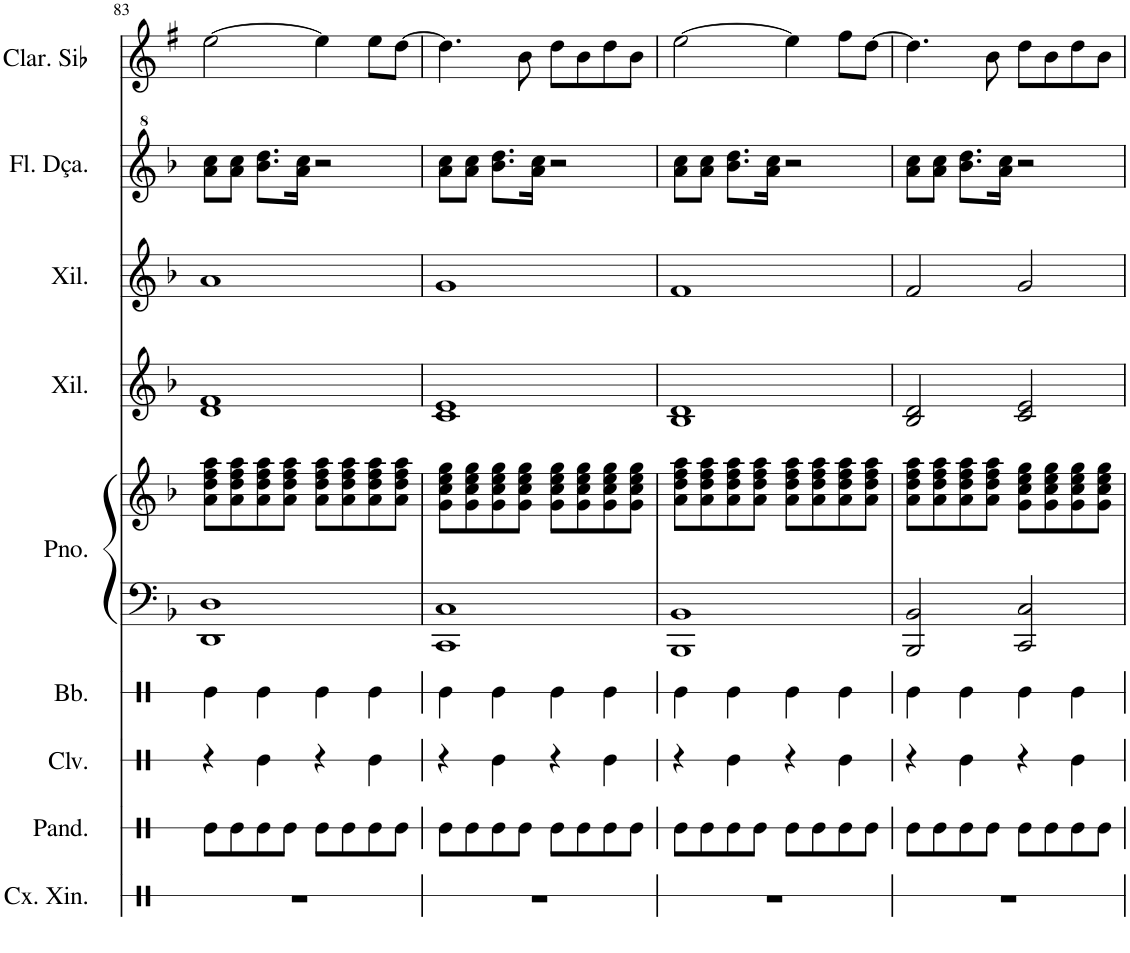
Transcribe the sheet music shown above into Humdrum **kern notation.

**kern	**kern	**kern	**kern	**kern	**kern	**kern	**kern	**kern	**kern
*part9	*part8	*part7	*part6	*part5	*part5	*part4	*part3	*part2	*part1
*staff10	*staff9	*staff8	*staff7	*staff6	*staff5	*staff4	*staff3	*staff2	*staff1
*I"Caixa xinesa	*I"Pandereta	*I"Claves	*I"Bombo	*I"Piano	*	*I"Xilòfon	*I"Xilòfon	*I"Flauta dolça	*I"Clarinette en Sib
*I'Cx. Xin.	*I'Pand.	*I'Clv.	*I'Bb.	*I'Pno.	*	*I'Xil.	*I'Xil.	*I'Fl. Dça.	*I'Clar. Sib
!!LO:PB:g=z
*clefX	*clefX	*clefX	*clefX	*clefF4	*clefG2	*clefG2	*clefG2	*clefG^2	*clefG2
*	*	*	*	*	*	*Trd-7c-12	*Trd-7c-12	*	*Trd1c2
*k[]	*k[]	*k[]	*k[]	*k[b-]	*k[b-]	*k[b-]	*k[b-]	*k[b-]	*k[f#]
*M4/4	*M4/4	*M4/4	*M4/4	*M4/4	*M4/4	*M4/4	*M4/4	*M4/4	*M4/4
=83	=83	=83	=83	=83	=83	=83	=83	=83	=83
1r	8Re\L	4r	4Re\	1DD 1D	8a\ 8dd\ 8ff\ 8aa\L	1d 1f	1a	8aa\ 8ccc\L	[2ee\
.	8Re\	.	.	.	8a\ 8dd\ 8ff\ 8aa\	.	.	8aa\ 8ccc\J	.
.	8Re\	4Re\	4Re\	.	8a\ 8dd\ 8ff\ 8aa\	.	.	8.bb-\ 8.ddd\L	.
.	8Re\J	.	.	.	8a\ 8dd\ 8ff\ 8aa\J	.	.	.	.
.	.	.	.	.	.	.	.	16aa\ 16ccc\Jk	.
.	8Re\L	4r	4Re\	.	8a\ 8dd\ 8ff\ 8aa\L	.	.	2r	4ee\]
.	8Re\	.	.	.	8a\ 8dd\ 8ff\ 8aa\	.	.	.	.
.	8Re\	4Re\	4Re\	.	8a\ 8dd\ 8ff\ 8aa\	.	.	.	8ee\L
.	8Re\J	.	.	.	8a\ 8dd\ 8ff\ 8aa\J	.	.	.	[8dd\J
=84	=84	=84	=84	=84	=84	=84	=84	=84	=84
1r	8Re\L	4r	4Re\	1CC 1C	8g\ 8cc\ 8ee\ 8gg\L	1c 1e	1g	8aa\ 8ccc\L	4.dd\]
.	8Re\	.	.	.	8g\ 8cc\ 8ee\ 8gg\	.	.	8aa\ 8ccc\J	.
.	8Re\	4Re\	4Re\	.	8g\ 8cc\ 8ee\ 8gg\	.	.	8.bb-\ 8.ddd\L	.
.	8Re\J	.	.	.	8g\ 8cc\ 8ee\ 8gg\J	.	.	.	8b\
.	.	.	.	.	.	.	.	16aa\ 16ccc\Jk	.
.	8Re\L	4r	4Re\	.	8g\ 8cc\ 8ee\ 8gg\L	.	.	2r	8dd\L
.	8Re\	.	.	.	8g\ 8cc\ 8ee\ 8gg\	.	.	.	8b\
.	8Re\	4Re\	4Re\	.	8g\ 8cc\ 8ee\ 8gg\	.	.	.	8dd\
.	8Re\J	.	.	.	8g\ 8cc\ 8ee\ 8gg\J	.	.	.	8b\J
=85	=85	=85	=85	=85	=85	=85	=85	=85	=85
1r	8Re\L	4r	4Re\	1BBB- 1BB-	8a\ 8dd\ 8ff\ 8aa\L	1B- 1d	1f	8aa\ 8ccc\L	[2ee\
.	8Re\	.	.	.	8a\ 8dd\ 8ff\ 8aa\	.	.	8aa\ 8ccc\J	.
.	8Re\	4Re\	4Re\	.	8a\ 8dd\ 8ff\ 8aa\	.	.	8.bb-\ 8.ddd\L	.
.	8Re\J	.	.	.	8a\ 8dd\ 8ff\ 8aa\J	.	.	.	.
.	.	.	.	.	.	.	.	16aa\ 16ccc\Jk	.
.	8Re\L	4r	4Re\	.	8a\ 8dd\ 8ff\ 8aa\L	.	.	2r	4ee\]
.	8Re\	.	.	.	8a\ 8dd\ 8ff\ 8aa\	.	.	.	.
.	8Re\	4Re\	4Re\	.	8a\ 8dd\ 8ff\ 8aa\	.	.	.	8ff#\L
.	8Re\J	.	.	.	8a\ 8dd\ 8ff\ 8aa\J	.	.	.	[8dd\J
=86	=86	=86	=86	=86	=86	=86	=86	=86	=86
1r	8Re\L	4r	4Re\	2BBB-/ 2BB-/	8a\ 8dd\ 8ff\ 8aa\L	2B-/ 2d/	2f/	8aa\ 8ccc\L	4.dd\]
.	8Re\	.	.	.	8a\ 8dd\ 8ff\ 8aa\	.	.	8aa\ 8ccc\J	.
.	8Re\	4Re\	4Re\	.	8a\ 8dd\ 8ff\ 8aa\	.	.	8.bb-\ 8.ddd\L	.
.	8Re\J	.	.	.	8a\ 8dd\ 8ff\ 8aa\J	.	.	.	8b\
.	.	.	.	.	.	.	.	16aa\ 16ccc\Jk	.
.	8Re\L	4r	4Re\	2CC/ 2C/	8g\ 8cc\ 8ee\ 8gg\L	2c/ 2e/	2g/	2r	8dd\L
.	8Re\	.	.	.	8g\ 8cc\ 8ee\ 8gg\	.	.	.	8b\
.	8Re\	4Re\	4Re\	.	8g\ 8cc\ 8ee\ 8gg\	.	.	.	8dd\
.	8Re\J	.	.	.	8g\ 8cc\ 8ee\ 8gg\J	.	.	.	8b\J
=	=	=	=	=	=	=	=	=	=
*-	*-	*-	*-	*-	*-	*-	*-	*-	*-
